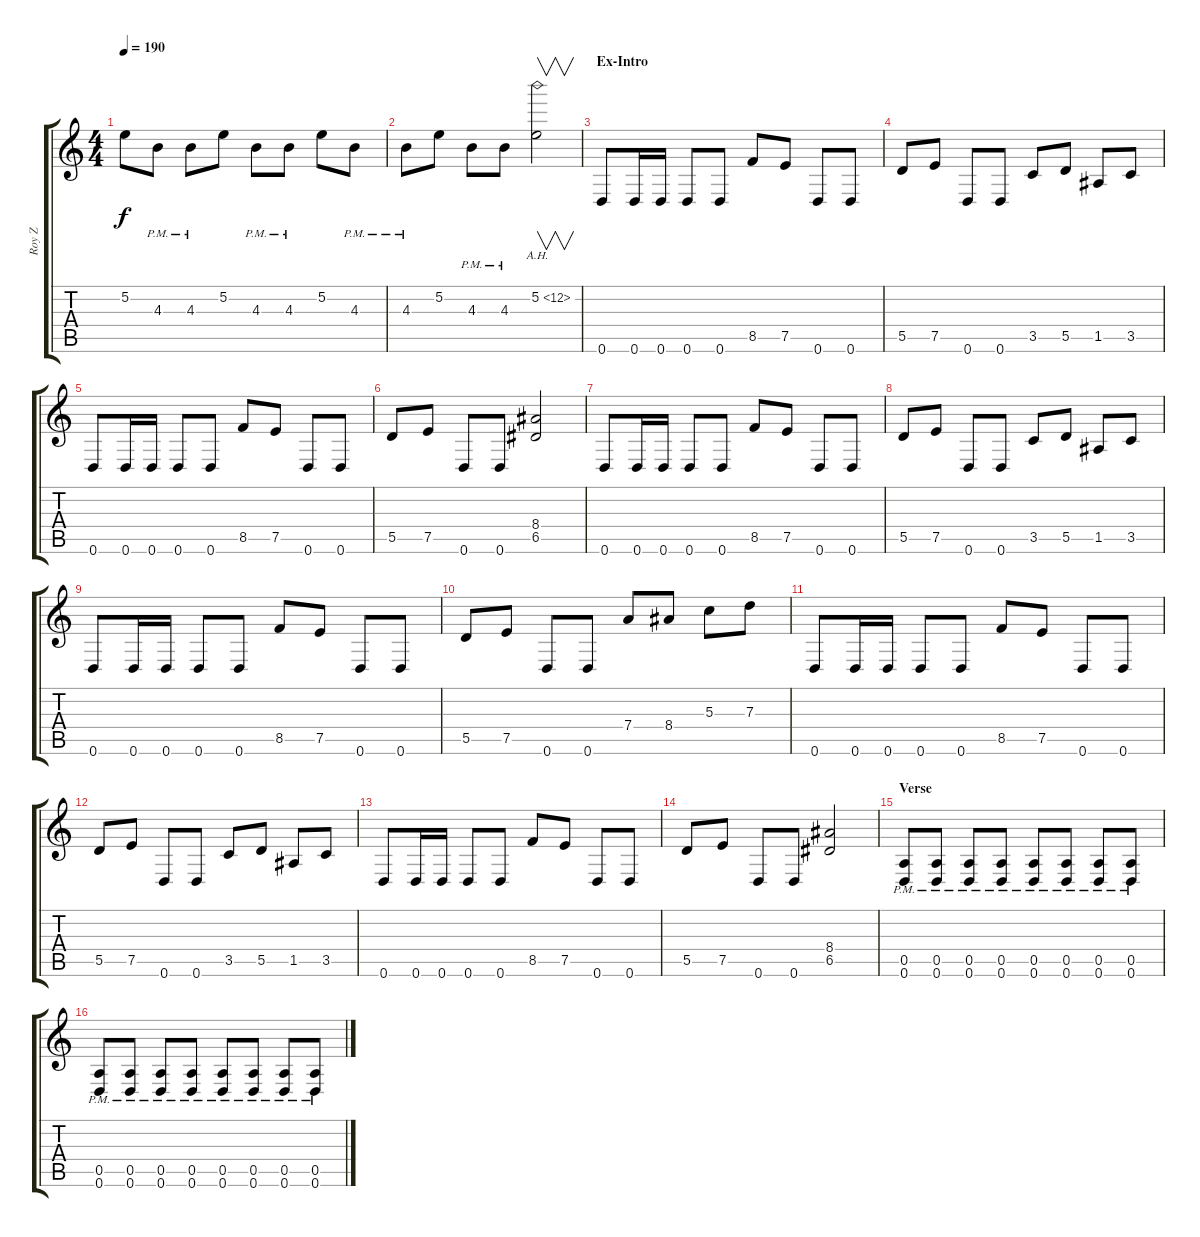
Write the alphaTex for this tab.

\track ("Roy Z" "Roy Z") {instrument distortionguitar}
\staff {score tabs}
\tuning (E4 B3 G3 D3 A2 D2) {hide}
\ts (4 4)
\tempo 190
\clef g2
\ks c
5.2.8{dy f} 4.3{pm}.8 4.3{pm}.8 5.2.8 4.3{pm}.8 4.3{pm}.8 5.2.8 4.3{pm}.8 |
4.3{pm}.8 5.2.8 4.3{pm}.8 4.3{pm}.8 5.2{ah 7}.2{v} |
\section ("" "Ex-Intro")
0.6.8 0.6.16 0.6.16 0.6.8 0.6.8 8.5.8 7.5.8 0.6.8 0.6.8 |
5.5.8 7.5.8 0.6.8 0.6.8 3.5.8 5.5.8 1.5.8 3.5.8 |
0.6.8 0.6.16 0.6.16 0.6.8 0.6.8 8.5.8 7.5.8 0.6.8 0.6.8 |
5.5.8 7.5.8 0.6.8 0.6.8 (8.4 6.5).2 |
0.6.8 0.6.16 0.6.16 0.6.8 0.6.8 8.5.8 7.5.8 0.6.8 0.6.8 |
5.5.8 7.5.8 0.6.8 0.6.8 3.5.8 5.5.8 1.5.8 3.5.8 |
0.6.8 0.6.16 0.6.16 0.6.8 0.6.8 8.5.8 7.5.8 0.6.8 0.6.8 |
5.5.8 7.5.8 0.6.8 0.6.8 7.4.8 8.4.8 5.3.8 7.3.8 |
0.6.8 0.6.16 0.6.16 0.6.8 0.6.8 8.5.8 7.5.8 0.6.8 0.6.8 |
5.5.8 7.5.8 0.6.8 0.6.8 3.5.8 5.5.8 1.5.8 3.5.8 |
0.6.8 0.6.16 0.6.16 0.6.8 0.6.8 8.5.8 7.5.8 0.6.8 0.6.8 |
5.5.8 7.5.8 0.6.8 0.6.8 (8.4 6.5).2 |
\section ("" "Verse")
(0.5{pm} 0.6{pm}).8 (0.5{pm} 0.6{pm}).8 (0.5{pm} 0.6{pm}).8 (0.5{pm} 0.6{pm}).8 (0.5{pm} 0.6{pm}).8 (0.5{pm} 0.6{pm}).8 (0.5{pm} 0.6{pm}).8 (0.5{pm} 0.6{pm}).8 |
(0.5{pm} 0.6{pm}).8 (0.5{pm} 0.6{pm}).8 (0.5{pm} 0.6{pm}).8 (0.5{pm} 0.6{pm}).8 (0.5{pm} 0.6{pm}).8 (0.5{pm} 0.6{pm}).8 (0.5{pm} 0.6{pm}).8 (0.5{pm} 0.6{pm}).8
